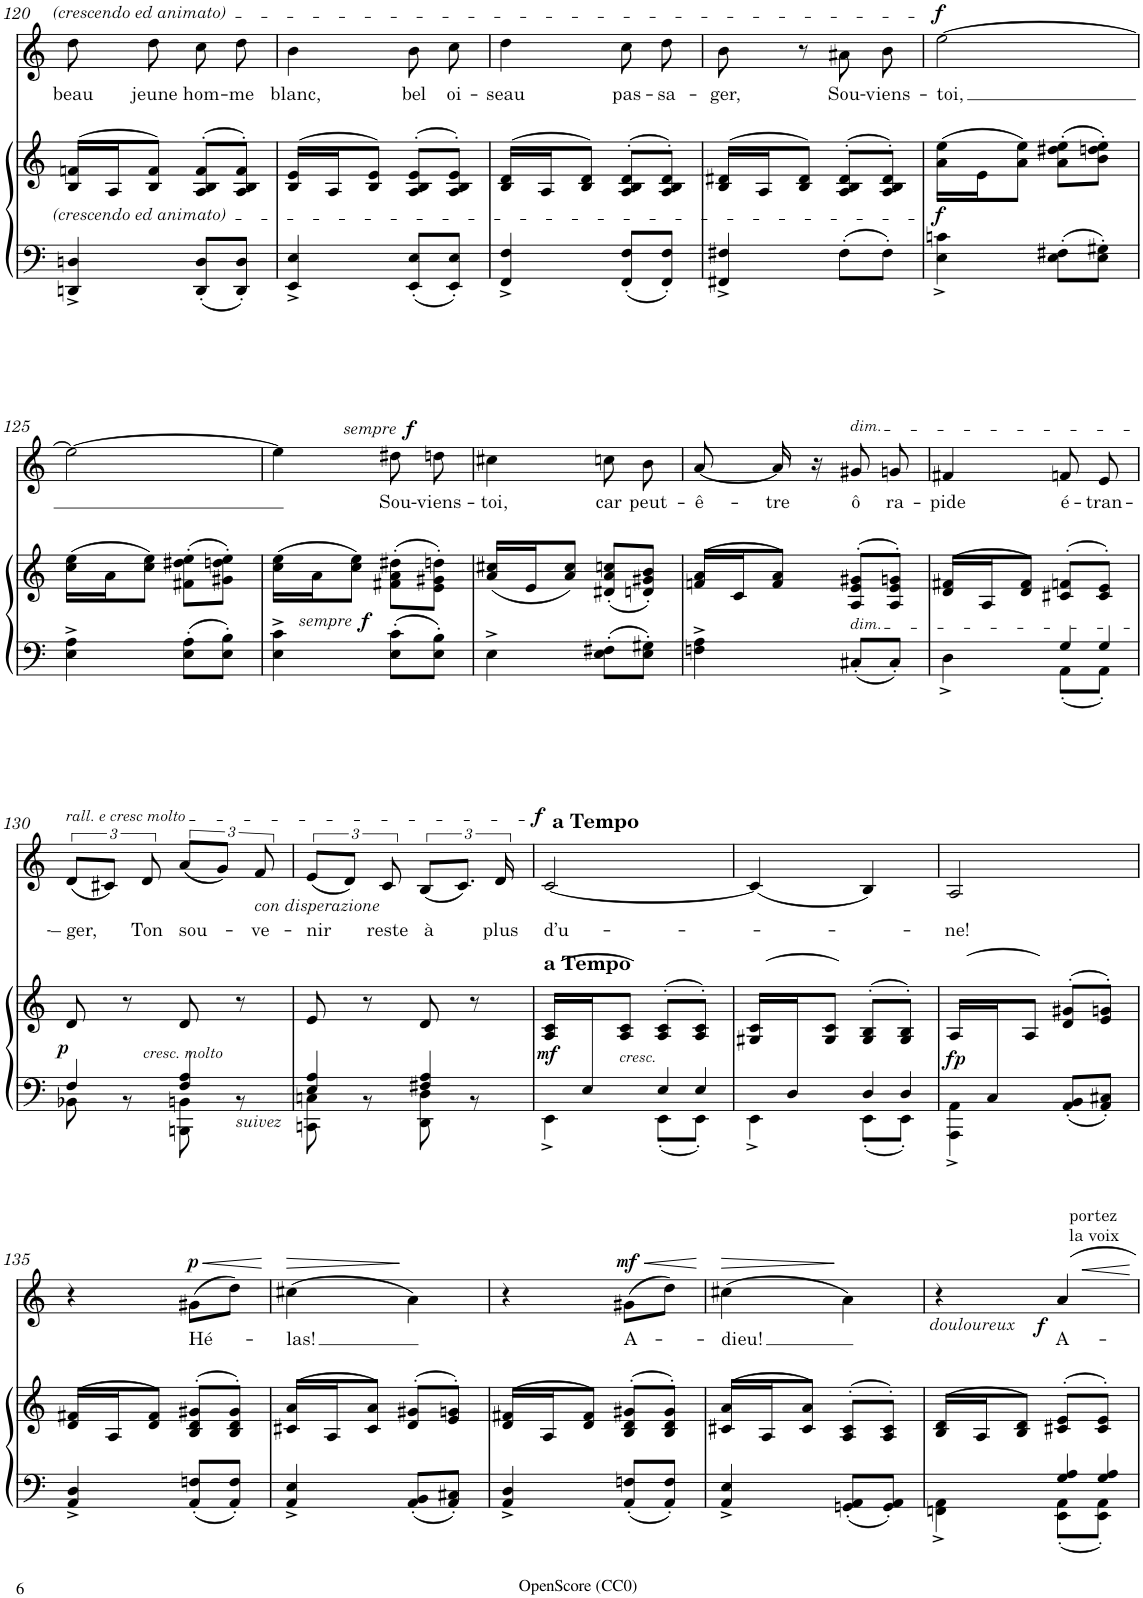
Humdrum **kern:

**kern	**kern	**dynam	**kern	**text	**dynam	**kern
*part3	*part3	*part3	*part2	*part2	*part2	*part1
*staff4	*staff3	*staff3/4	*staff2	*staff2	*staff2	*staff1
*I"Piano	*	*	*I"Chant Voice	*	*	*I"Voice
*I'Pno	*	*	*	*	*	*
!!LO:PB:g=z
*clefF4	*clefG2	*	*clefG2	*	*	*clefG2
*k[]	*k[]	*	*k[]	*	*	*k[]
*M2/4	*M2/4	*	*M2/4	*	*	*M2/4
=120	=120	=120	=120	=120	=120	=120
!	!	!	!	!LO:LY:b	!	!
4DDn/^ 4Dn/^	(>16B/ 16fn/LL	.	8dd\	beau	.	2r
.	16A/J	.	.	.	.	.
!	!	!	!	!LO:LY:b	!	!
.	8B/ 8f/J)	.	8dd\	jeune	.	.
!	!	!	!	!LO:LY:b	!	!
8DD/' 8D/'L	(>8A/'> 8B/'> 8f/'>L	.	8cc\	hom-	.	.
!	!	!	!	!LO:LY:b	!	!
8DD/' 8D/'J	8A/'> 8B/'> 8f/'>J)	.	8dd\	-me	.	.
=121	=121	=121	=121	=121	=121	=121
!	!	!	!	!LO:LY:b	!	!
4EE/^ 4E/^	(>16B/ 16e/LL	.	4b\	blanc,	.	2r
.	16A/J	.	.	.	.	.
.	8B/ 8e/J)	.	.	.	.	.
!	!	!	!	!LO:LY:b	!	!
8EE/' 8E/'L	(>8A/'> 8B/'> 8e/'>L	.	8b\	bel	.	.
!	!	!	!	!LO:LY:b	!	!
8EE/' 8E/'J	8A/'> 8B/'> 8e/'>J)	.	8cc\	oi-	.	.
=122	=122	=122	=122	=122	=122	=122
!	!	!	!	!LO:LY:b	!	!
4FF/^ 4F/^	(>16B/ 16d/LL	.	4dd\	-seau	.	2r
.	16A/J	.	.	.	.	.
.	8B/ 8d/J)	.	.	.	.	.
!	!	!	!	!LO:LY:b	!	!
8FF/' 8F/'L	(>8A/'> 8B/'> 8d/'>L	.	8cc\	pas-	.	.
!	!	!	!	!LO:LY:b	!	!
8FF/' 8F/'J	8A/'> 8B/'> 8d/'>J)	.	8dd\	-sa-	.	.
=123	=123	=123	=123	=123	=123	=123
!	!	!	!	!LO:LY:b	!	!
4FF#X/^ 4F#X/^	(>16B/ 16d#X/LL	.	8b\	-ger,	.	2r
.	16A/J	.	.	.	.	.
.	8B/ 8d#/J)	.	8r	.	.	.
!	!	!	!	!LO:LY:b	!	!
8F#'\L	(>8A/'> 8B/'> 8d#/'>L	.	8a#X\	Sou-	.	.
!	!	!	!	!LO:LY:b	!	!
8F#'\J	8A/'> 8B/'> 8d#/'>J)	.	8b\	-viens-	.	.
=124	=124	=124	=124	=124	=124	=124
!	!	!LO:DY:b	!	!LO:LY:b	!LO:DY:a	!
4E\^< 4cn\^<	(16a\ 16ee\LL	f	[2ee\	-toi,	f	2r
.	16e\J	.	.	.	.	.
.	8a\ 8ee\J)	.	.	.	.	.
8E\' 8F#X\'L	(8a\' 8dd#X\' 8ee\'L	.	.	.	.	.
8E\' 8G#X\'J	8b\' 8ddn\' 8ee\'J)	.	.	.	.	.
!!LO:LB:g=z
=125	=125	=125	=125	=125	=125	=125
4E\^ 4A\^	(16cc\ 16ee\LL	.	2ee\_	.	.	2r
.	16a\J	.	.	.	.	.
.	8cc\ 8ee\J)	.	.	.	.	.
8E\' 8A\'L	(8f#X\' 8dd#X\' 8ee\'L	.	.	.	.	.
8E\' 8B\'J	8g#X\' 8ddn\' 8ee\'J)	.	.	.	.	.
=126	=126	=126	=126	=126	=126	=126
!	!	!LO:DY:b	!	!	!	!
!	!	!LO:DY:n=1:b	!	!	!	!
4E\^ 4c\^	(16cc\ 16ee\LL	other-dynamics f	4ee\]	.	.	2r
.	16a\J	.	.	.	.	.
.	8cc\ 8ee\J)	.	.	.	.	.
!	!	!	!	!LO:LY:b	!LO:DY:a	!
!	!	!	!	!	!LO:DY:n=1:a	!
8E\' 8c\'L	(8f#X\' 8a\' 8dd#X\'L	.	8dd#X\	Sou-	other-dynamics f	.
!	!	!	!	!LO:LY:b	!	!
8E\' 8B\'J	8e\' 8g#X\' 8ddn\'J)	.	8ddn\	-viens-	.	.
=127	=127	=127	=127	=127	=127	=127
!	!	!	!	!LO:LY:b	!	!
4E^\	(<16a/ 16cc#X/LL	.	4cc#X\	-toi,	.	2r
.	16e/J	.	.	.	.	.
.	8a/ 8cc#/J)	.	.	.	.	.
!	!	!	!	!LO:LY:b	!	!
8E\' 8F#X\'L	(<8d#X/'< 8a/'< 8ccn/'<L	.	8ccn\	car	.	.
!	!	!	!	!LO:LY:b	!	!
8E\' 8G#X\'J	8dn/'< 8g#X/'< 8b/'<J)	.	8b\	peut-	.	.
=128	=128	=128	=128	=128	=128	=128
!	!	!	!	!LO:LY:b	!	!
4Fn\^ 4A\^	(>16fn/ 16a/LL	.	[8a/	-ê-	.	2r
.	16c/J	.	.	.	.	.
!	!	!	!	!LO:LY:b	!	!
.	8f/ 8a/J)	.	16a/]	-tre	.	.
.	.	.	16r	.	.	.
!	!	!	!LO:TX:a:i:t=dim.	!	!	!
!	!LO:TX:b:i:t=dim.	!	!	!	!	!
!	!	!	!	!LO:LY:b	!	!
8C#X'/L	(>8A/'> 8e/'> 8g#X/'>L	.	8g#X/	ô	.	.
!	!	!	!	!LO:LY:b	!	!
8C#'/J	8A/'> 8e/'> 8gn/'>J)	.	8gn/	ra-	.	.
=129	=129	=129	=129	=129	=129	=129
*^	*	*	*	*	*	*
!	!	!	!	!	!LO:LY:b	!	!
4D^<\	4ryy	(>16d/ 16f#X/LL	.	4f#X/	-pide	.	2r
.	.	16A/J	.	.	.	.	.
.	.	8d/ 8f#/J)	.	.	.	.	.
!	!	!	!	!	!LO:LY:b	!	!
8G/L	8AA'\L	(>8c#X/'> 8fn/'>L	.	8fn/	é-	.	.
!	!	!	!	!	!LO:LY:b	!	!
8G/J	8AA'\J	8c#/'> 8e/'>J)	.	8e/	-tran-	.	.
!!LO:LB:g=z
=130	=130	=130	=130	=130	=130	=130	=130
!	!	!	!	!LO:TX:a:i:t=rall. e cresc molto	!	!	!
!	!	!	!LO:DY:b	!	!LO:LY:b	!	!
8F/	8BB-X\	8d/	p	(12d/L	-– ger,	.	2r
.	.	.	.	12c#X/J)	.	.	.
!	!	!LO:TX:b:i:t=cresc. molto	!	!	!	!	!
8ryy	8r	8r	.	.	.	.	.
!	!	!	!	!	!LO:LY:b	!	!
.	.	.	.	12d/	Ton	.	.
!	!	!	!	!	!LO:LY:b	!	!
8F/ 8A/	8BBBn\ 8BBn\	8d/	.	(12a/L	sou-	.	.
.	.	.	.	12g/J)	.	.	.
!LO:TX:b:i:t=suivez	!	!	!	!	!	!	!
8ryy	8r	8r	.	.	.	.	.
!	!	!	!	!LO:TX:b:i:t=con disperazione	!	!	!
!	!	!	!	!	!LO:LY:b	!	!
.	.	.	.	12f/	-ve-	.	.
=131	=131	=131	=131	=131	=131	=131	=131
!	!	!	!	!	!LO:LY:b	!	!
8E/ 8A/	8CCn\ 8Cn\	8e/	.	(12e/L	-nir	.	2r
.	.	.	.	12d/J)	.	.	.
8ryy	8r	8r	.	.	.	.	.
!	!	!	!	!	!LO:LY:b	!	!
.	.	.	.	12c/	reste	.	.
!	!	!	!	!	!LO:LY:b	!	!
8F#X/ 8A/	8DD\ 8D\	8d/	.	(12B/L	à	.	.
.	.	.	.	12.c/J)	.	.	.
8ryy	8r	8r	.	.	.	.	.
!	!	!	!	!	!LO:LY:b	!	!
.	.	.	.	24d/	plus	.	.
=132	=132	=132	=132	=132	=132	=132	=132
*	*^	*	*	*	*	*	*
!	!	!	!	!	!	!	!	!LO:TX:a:B:t=a Tempo
!	!	!	!LO:TX:a:B:t=a Tempo	!	!	!	!	!
!	!	!	!	!LO:DY:b	!	!LO:LY:b	!LO:DY:a	!
16ryy	4ryy	4EE^<\	(16A/ 16c/LL	mf	[2c/	d’u-	f	2r
16E/J	.	.	16ryy	.	.	.	.	.
!	!	!	!LO:TX:b:i:t=cresc.	!	!	!	!	!
4.ryy	.	.	8A/ 8c/J)	.	.	.	.	.
.	8E/L	8EE'<\L	(>8A/'> 8c/'>L	.	.	.	.	.
.	8E/J	8EE'<\J	8A/'> 8c/'>J)	.	.	.	.	.
=133	=133	=133	=133	=133	=133	=133	=133	=133
16ryy	4ryy	4EE^<\	(16G#X/ 16c/LL	.	(4c/]	.	.	2r
16D/J	.	.	16ryy	.	.	.	.	.
4.ryy	.	.	8G#/ 8c/J)	.	.	.	.	.
.	8D/L	8EE'<\L	(>8G#/'> 8B/'>L	.	4B/)	.	.	.
.	8D/J	8EE'<\J	8G#/'> 8B/'>J)	.	.	.	.	.
=134	=134	=134	=134	=134	=134	=134	=134	=134
!	!	!	!	!LO:DY:b	!	!LO:LY:b	!	!
*	*v	*v	*	*	*	*	*	*
16ryy	4AAA\^< 4AA\^<	(>16A/LL	fp	2A/	ne!	.	2r
16C/J	.	16ryy	.	.	.	.	.
4.ryy	.	8A/J)	.	.	.	.	.
.	8AA/' 8BB/'L	(>8d/'> 8g#X/'>L	.	.	.	.	.
.	8AA/' 8C#X/'J	8e/'> 8gn/'>J)	.	.	.	.	.
*v	*v	*	*	*	*	*	*
!!LO:LB:g=z
=135	=135	=135	=135	=135	=135	=135
4AA/^ 4D/^	(>16d/ 16f#X/LL	.	4r	.	.	2r
.	16A/J	.	.	.	.	.
.	8d/ 8f#/J)	.	.	.	.	.
!	!	!	!	!LO:LY:b	!LO:HP:b	!
!	!	!	!	!	!LO:DY:n=1:a	!
8AA/' 8Fn/'L	(>8B/'> 8d/'> 8g#X/'>L	.	(8g#X\L	Hé-	< p	.
8AA/' 8F/'J	8B/'> 8d/'> 8g#/'>J)	.	8dd\J)	.	.	.
.	.	.	.	.	[	.
=136	=136	=136	=136	=136	=136	=136
!	!	!	!	!LO:LY:b	!LO:HP:b	!
4AA/^ 4E/^	(>16c#X/ 16a/LL	.	(4cc#X\	-las!	>	2r
.	16A/J	.	.	.	.	.
.	8c#/ 8a/J)	.	.	.	.	.
8AA/' 8BB/'L	(>8d/'> 8g#X/'>L	.	4a\)	.	]	.
8AA/' 8C#X/'J	8e/'> 8gn/'>J)	.	.	.	.	.
=137	=137	=137	=137	=137	=137	=137
4AA/^ 4D/^	(>16d/ 16f#X/LL	.	4r	.	.	2r
.	16A/J	.	.	.	.	.
.	8d/ 8f#/J)	.	.	.	.	.
!	!	!	!	!LO:LY:b	!LO:HP:b	!
!	!	!	!	!	!LO:DY:n=1:a	!
8AA/' 8Fn/'L	(>8B/'> 8d/'> 8g#X/'>L	.	(8g#X\L	A-	< mf	.
8AA/' 8F/'J	8B/'> 8d/'> 8g#/'>J)	.	8dd\J)	.	.	.
.	.	.	.	.	[	.
=138	=138	=138	=138	=138	=138	=138
!	!	!	!	!LO:LY:b	!LO:HP:b	!
4AA/^ 4E/^	(>16c#X/ 16a/LL	.	(4cc#X\	-dieu!	>	2r
.	16A/J	.	.	.	.	.
.	8c#/ 8a/J)	.	.	.	.	.
8GGn/' 8AA/'L	(>8A/'> 8c#/'>L	.	4a\)	.	]	.
8GG/' 8AA/'J	8A/'> 8c#/'>J)	.	.	.	.	.
=139	=139	=139	=139	=139	=139	=139
*^	*	*	*	*	*	*
!	!	!	!	!LO:TX:b:i:t=douloureux	!	!	!
4ryy	4FFn\^< 4AA\^<	(>16B/ 16d/LL	.	4r	.	.	2r
.	.	16A/J	.	.	.	.	.
.	.	8B/ 8d/J)	.	.	.	.	.
!	!	!	!	!LO:TX:a:t=portez	!	!	!
!	!	!	!	!LO:TX:a:t=la voix	!	!	!
!	!	!	!	!	!LO:LY:b	!LO:HP:b	!
!	!	!	!	!	!	!LO:DY:n=1:b	!
8G/ 8A/L	8EE\' 8AA\'L	(>8c#X/'> 8e/'>L	.	4a/	-A-	< f	.
8G/ 8A/J	8EE\' 8AA\'J	8c#/'> 8e/'>J)	.	.	.	.	.
*v	*v	*	*	*	*	*	*
.	.	.	.	.	[	.
=	=	=	=	=	=	=
*-	*-	*-	*-	*-	*-	*-
